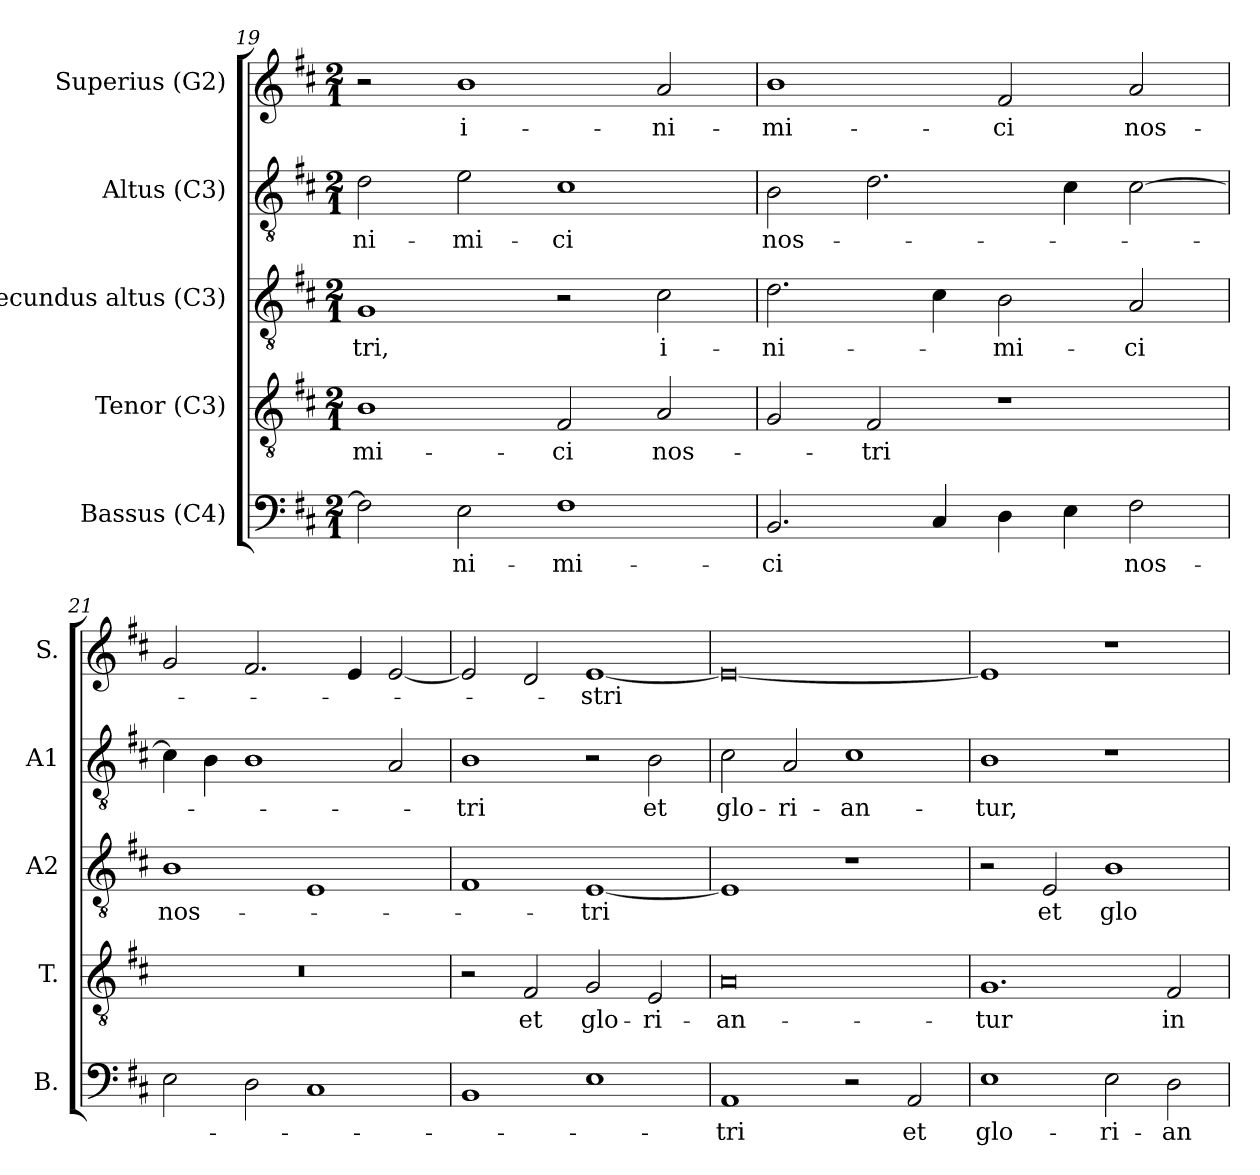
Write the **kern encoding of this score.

**kern	**text	**kern	**text	**kern	**text	**kern	**text	**kern	**text
*part5	*part5	*part4	*part4	*part3	*part3	*part2	*part2	*part1	*part1
*staff5	*staff5	*staff4	*staff4	*staff3	*staff3	*staff2	*staff2	*staff1	*staff1
*I"Bassus (C4)	*	*I"Tenor (C3)	*	*I"Secundus altus (C3)	*	*I"Altus (C3)	*	*I"Superius (G2)	*
*I'B.	*	*I'T.	*	*I'A2	*	*I'A1	*	*I'S.	*
*clefF4	*	*clefGv2	*	*clefGv2	*	*clefGv2	*	*clefG2	*
*	*	*ITrd7c12	*	*ITrd7c12	*	*	*	*	*
*k[f#c#]	*	*k[f#c#]	*	*k[f#c#]	*	*k[f#c#]	*	*k[f#c#]	*
*D:	*	*D:	*	*D:	*	*D:	*	*D:	*
*M2/1	*	*M2/1	*	*M2/1	*	*M2/1	*	*M2/1	*
=19	=19	=19	=19	=19	=19	=19	=19	=19	=19
!	!	!	!LO:LY:b:color=#000000	!	!	!	!	!	!
!	!	!	!	!	!LO:LY:b:color=#000000	!	!	!	!
!	!	!	!	!	!	!	!LO:LY:b:color=#000000	!	!
2F#i\]	.	1BBi	-mi-	1GGi	-tri,	2di\	-ni-	2r	.
!	!LO:LY:b:color=#000000	!	!	!	!	!	!	!	!
!	!	!	!	!	!	!	!LO:LY:b:color=#000000	!	!
!	!	!	!	!	!	!	!	!	!LO:LY:b:color=#000000
2Ei\	-ni-	.	.	.	.	2ei\	-mi-	1bi	i-
!	!LO:LY:b:color=#000000	!	!	!	!	!	!	!	!
!	!	!	!LO:LY:b:color=#000000	!	!	!	!	!	!
!	!	!	!	!	!	!	!LO:LY:b:color=#000000	!	!
1F#i	-mi-	2FF#i/	-ci	2r	.	1c#i	-ci	.	.
!	!	!	!LO:LY:b:color=#000000	!	!	!	!	!	!
!	!	!	!	!	!LO:LY:b:color=#000000	!	!	!	!
!	!	!	!	!	!	!	!	!	!LO:LY:b:color=#000000
.	.	2AAi/	nos-	2C#i\	i-	.	.	2ai/	-ni-
=20	=20	=20	=20	=20	=20	=20	=20	=20	=20
!	!LO:LY:b:color=#000000	!	!	!	!	!	!	!	!
!	!	!	!	!	!LO:LY:b:color=#000000	!	!	!	!
!	!	!	!	!	!	!	!LO:LY:b:color=#000000	!	!
!	!	!	!	!	!	!	!	!	!LO:LY:b:color=#000000
2.BBi/	-ci	2GGi/	.	2.Di\	-ni-	2Bi\	nos-	1bi	-mi-
!	!	!	!LO:LY:b:color=#000000	!	!	!	!	!	!
.	.	2FF#i/	-tri	.	.	2.di\	.	.	.
4C#i/	.	.	.	4C#i\	.	.	.	.	.
!	!	!	!	!	!LO:LY:b:color=#000000	!	!	!	!
!	!	!	!	!	!	!	!	!	!LO:LY:b:color=#000000
4Di\	.	1r	.	2BBi\	-mi-	.	.	2f#i/	-ci
4Ei\	.	.	.	.	.	4c#i\	.	.	.
!	!LO:LY:b:color=#000000	!	!	!	!	!	!	!	!
!	!	!	!	!	!LO:LY:b:color=#000000	!	!	!	!
!	!	!	!	!	!	!	!	!	!LO:LY:b:color=#000000
2F#i\	nos-	.	.	2AAi/	-ci	[2c#i\	.	2ai/	nos-
!!LO:LB:g=z
=21	=21	=21	=21	=21	=21	=21	=21	=21	=21
!	!	!LO:N:vis=1	!	!	!	!	!	!	!
!	!	!	!	!	!LO:LY:b:color=#000000	!	!	!	!
2Ei\	.	0r	.	1BBi	nos-	4c#i\]	.	2gi/	.
.	.	.	.	.	.	4Bi\	.	.	.
2Di\	.	.	.	.	.	1Bi	.	2.f#i/	.
1C#i	.	.	.	1EEi	.	.	.	.	.
.	.	.	.	.	.	.	.	4ei/	.
.	.	.	.	.	.	2Ai/	.	[2ei/	.
=22	=22	=22	=22	=22	=22	=22	=22	=22	=22
!	!	!	!	!	!	!	!LO:LY:b:color=#000000	!	!
1BBi	.	2r	.	1FF#i	.	1Bi	-tri	2ei/]	.
!	!	!	!LO:LY:b:color=#000000	!	!	!	!	!	!
.	.	2FF#i/	et	.	.	.	.	2di/	.
!	!	!	!LO:LY:b:color=#000000	!	!	!	!	!	!
!	!	!	!	!	!LO:LY:b:color=#000000	!	!	!	!
!	!	!	!	!	!	!	!	!	!LO:LY:b:color=#000000
1Ei	.	2GGi/	glo-	[1EEi	-tri	2r	.	[1ei	-stri
!	!	!	!LO:LY:b:color=#000000	!	!	!	!	!	!
!	!	!	!	!	!	!	!LO:LY:b:color=#000000	!	!
.	.	2EEi/	-ri-	.	.	2Bi\	et	.	.
=23	=23	=23	=23	=23	=23	=23	=23	=23	=23
!	!LO:LY:b:color=#000000	!	!	!	!	!	!	!	!
!	!	!	!LO:LY:b:color=#000000	!	!	!	!	!	!
!	!	!	!	!	!	!	!LO:LY:b:color=#000000	!	!
1AAi	-tri	0AAi	-an-	1EEi]	.	2c#i\	glo-	0ei_	.
!	!	!	!	!	!	!	!LO:LY:b:color=#000000	!	!
.	.	.	.	.	.	2Ai/	-ri-	.	.
!	!	!	!	!	!	!	!LO:LY:b:color=#000000	!	!
2r	.	.	.	1r	.	1c#i	-an-	.	.
!	!LO:LY:b:color=#000000	!	!	!	!	!	!	!	!
2AAi/	et	.	.	.	.	.	.	.	.
=24	=24	=24	=24	=24	=24	=24	=24	=24	=24
!	!LO:LY:b:color=#000000	!	!	!	!	!	!	!	!
!	!	!	!LO:LY:b:color=#000000	!	!	!	!	!	!
!	!	!	!	!	!	!	!LO:LY:b:color=#000000	!	!
1Ei	glo-	1.GGi	-tur	2r	.	1Bi	-tur,	1ei]	.
!	!	!	!	!	!LO:LY:b:color=#000000	!	!	!	!
.	.	.	.	2EEi/	et	.	.	.	.
!	!LO:LY:b:color=#000000	!	!	!	!	!	!	!	!
!	!	!	!	!	!LO:LY:b:color=#000000	!	!	!	!
2Ei\	-ri-	.	.	1BBi	glo-	1r	.	1r	.
!	!LO:LY:b:color=#000000	!	!	!	!	!	!	!	!
!	!	!	!LO:LY:b:color=#000000	!	!	!	!	!	!
2Di\	-an-	2FF#i/	in	.	.	.	.	.	.
=	=	=	=	=	=	=	=	=	=
*-	*-	*-	*-	*-	*-	*-	*-	*-	*-
